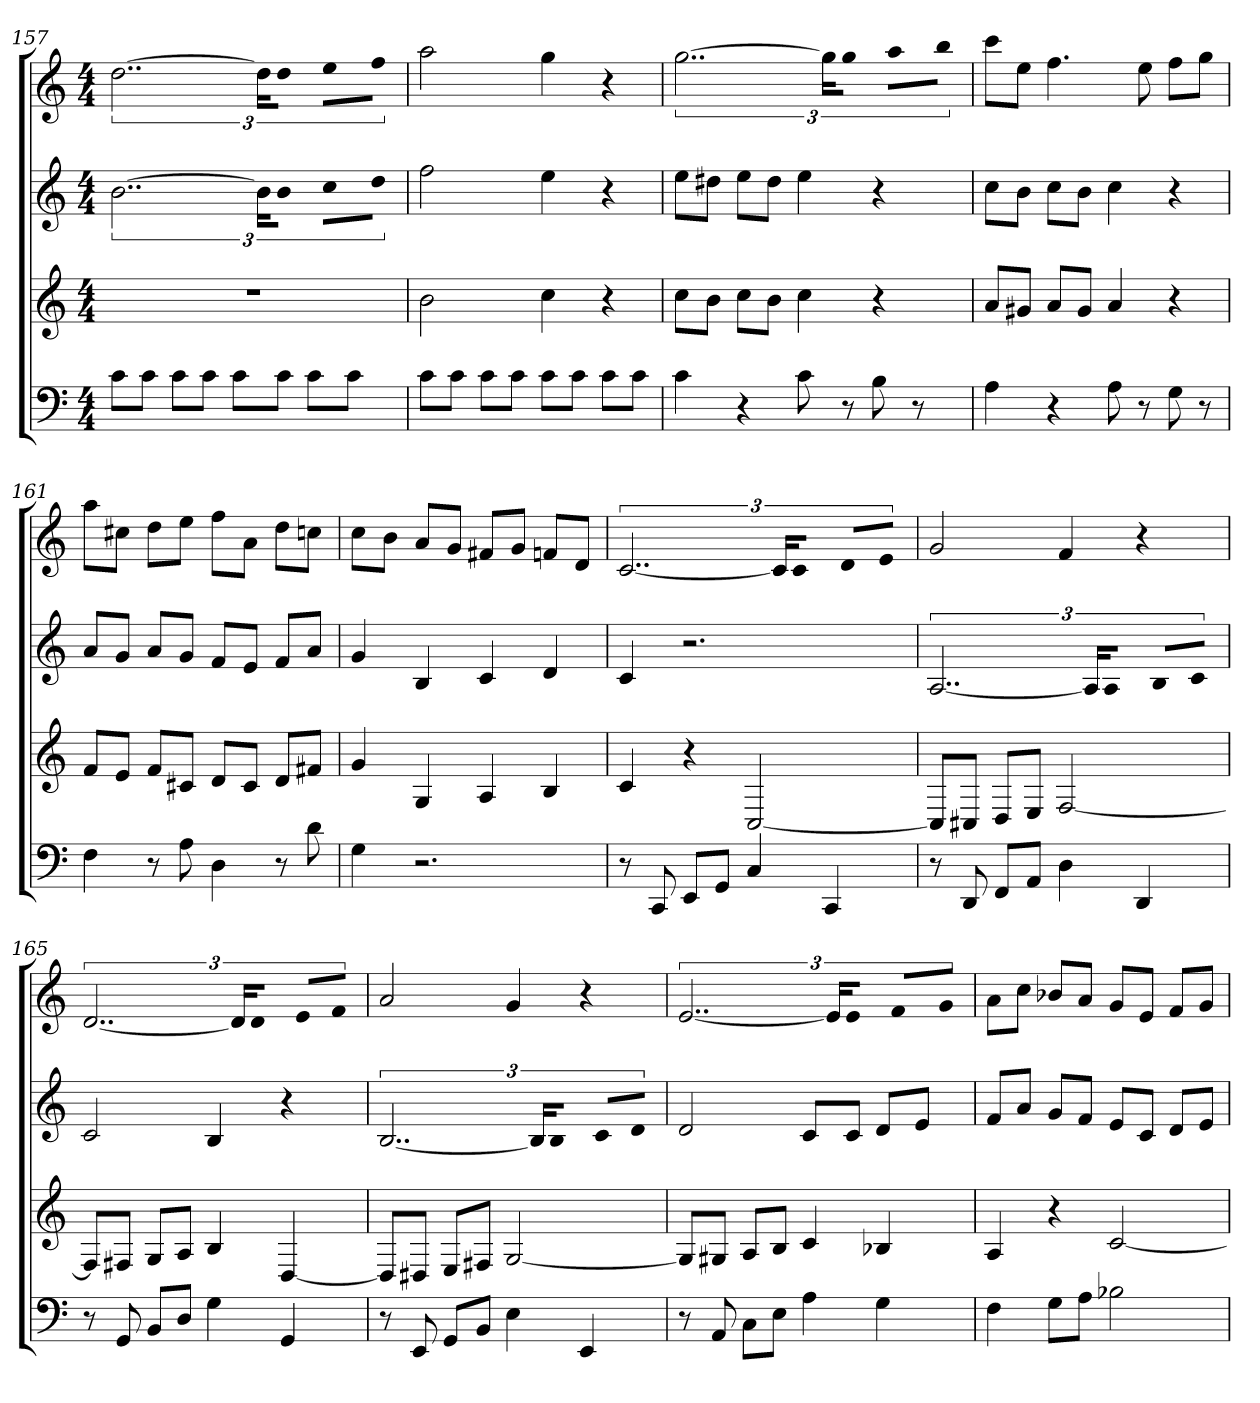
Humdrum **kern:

**kern	**kern	**kern	**kern
*part4	*part3	*part2	*part1
*staff4	*staff3	*staff2	*staff1
*k[]	*k[]	*k[]	*k[]
*C:	*C:	*C:	*C:
*M4/4	*M4/4	*M4/4	*M4/4
=157	=157	=157	=157
8cL	1r	[3..b	[3..dd
8cJ	.	.	.
8cL	.	.	.
8cJ	.	.	.
8cL	.	.	.
.	.	24bKL]	24ddKL]
8cJ	.	8bJ	8ddJ
8cL	.	8ccL	8eeL
8cJ	.	8ddJ	8ffJ
=158	=158	=158	=158
8cL	2b	2ff	2aa
8cJ	.	.	.
8cL	.	.	.
8cJ	.	.	.
8cL	4cc	4ee	4gg
8cJ	.	.	.
8cL	4r	4r	4r
8cJ	.	.	.
=159	=159	=159	=159
4c	8ccL	8eeL	[3..gg
.	8bJ	8dd#XJ	.
4r	8ccL	8eeL	.
.	8bJ	8dd#J	.
8c	4cc	4ee	.
.	.	.	24ggKL]
8r	.	.	8ggJ
8B	4r	4r	8aaL
8r	.	.	8bbJ
=160	=160	=160	=160
4A	8aL	8ccL	8cccL
.	8g#XJ	8bJ	8eeJ
4r	8aL	8ccL	4.ff
.	8g#J	8bJ	.
8A	4a	4cc	.
8r	.	.	8ee
8G	4r	4r	8ffL
8r	.	.	8ggJ
=161	=161	=161	=161
4F	8fL	8aL	8aaL
.	8eJ	8gJ	8cc#XJ
8r	8fL	8aL	8ddL
8A	8c#XJ	8gJ	8eeJ
4D	8dL	8fL	8ffL
.	8c#J	8eJ	8aJ
8r	8dL	8fL	8ddL
8d	8f#XJ	8aJ	8ccnJ
=162	=162	=162	=162
4G	4g	4g	8ccL
.	.	.	8bJ
2.r	4G	4B	8aL
.	.	.	8gJ
.	4A	4c	8f#XL
.	.	.	8gJ
.	4B	4d	8fnL
.	.	.	8dJ
=163	=163	=163	=163
8r	4c	4c	[3..c
8CC	.	.	.
8EEL	4r	2.r	.
8GGJ	.	.	.
4C	[2C	.	.
.	.	.	24cKL]
.	.	.	8cJ
4CC	.	.	8dL
.	.	.	8eJ
=164	=164	=164	=164
8r	8CL]	[3..A	2g
8DD	8C#XJ	.	.
8FFL	8DL	.	.
8AAJ	8EJ	.	.
4D	[2F	.	4f
.	.	24AKL]	.
.	.	8AJ	.
4DD	.	8BL	4r
.	.	8cJ	.
=165	=165	=165	=165
8r	8FL]	2c	[3..d
8GG	8F#XJ	.	.
8BBL	8GL	.	.
8DJ	8AJ	.	.
4G	4B	4B	.
.	.	.	24dKL]
.	.	.	8dJ
4GG	[4D	4r	8eL
.	.	.	8fJ
=166	=166	=166	=166
8r	8DL]	[3..B	2a
8EE	8D#XJ	.	.
8GGL	8EL	.	.
8BBJ	8F#XJ	.	.
4E	[2G	.	4g
.	.	24BKL]	.
.	.	8BJ	.
4EE	.	8cL	4r
.	.	8dJ	.
=167	=167	=167	=167
8r	8GL]	2d	[3..e
8AA	8G#XJ	.	.
8CL	8AL	.	.
8EJ	8BJ	.	.
4A	4c	8cL	.
.	.	.	24eKL]
.	.	8cJ	8eJ
4G	4B-X	8dL	8fL
.	.	8eJ	8gJ
=168	=168	=168	=168
4F	4A	8fL	8aL
.	.	8aJ	8ccJ
8GL	4r	8gL	8b-XL
8AJ	.	8fJ	8aJ
2B-X	[2c	8eL	8gL
.	.	8cJ	8eJ
.	.	8dL	8fL
.	.	8eJ	8gJ
=	=	=	=
*-	*-	*-	*-
